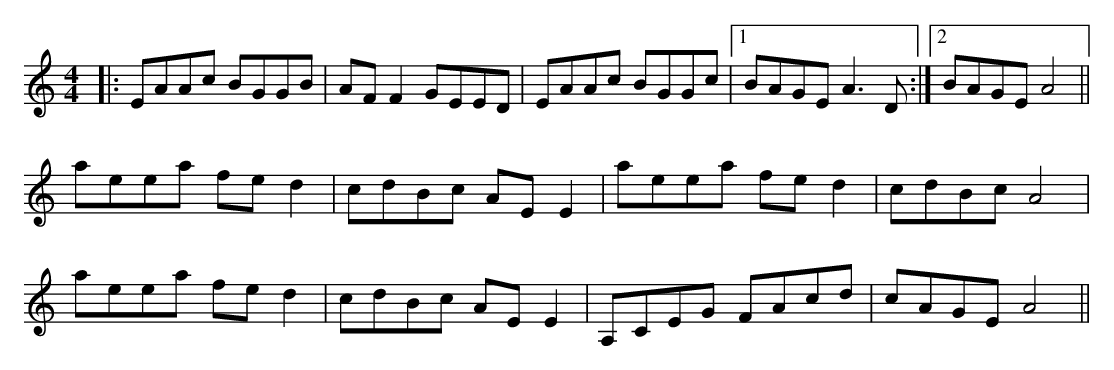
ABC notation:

X:1
M:4/4
K:Amin
|:EAAc BGGB|AFF2 GEED|EAAc BGGc|1 BAGE A3D:|2 BAGE A4||
aeea fed2|cdBc AEE2|aeea fed2|cdBc A4|
aeea fed2|cdBc AEE2|A,CEG FAcd|cAGE A4||
